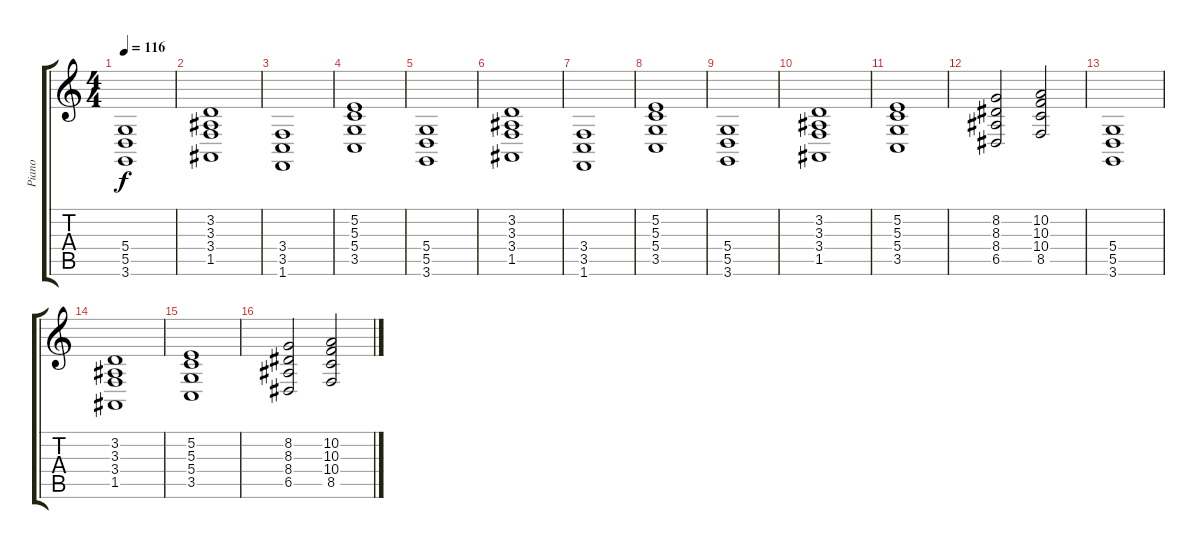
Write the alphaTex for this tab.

\track ("Piano" "Piano") {instrument acousticgrandpiano}
\staff {score tabs}
\tuning (E4 B3 G3 D3 A2 E2) {hide}
\ts (4 4)
\tempo 116
\clef g2
\ks c
(5.4 5.5 3.6).1{dy f} |
(3.2 3.3 3.4 1.5).1 |
(3.4 3.5 1.6).1 |
(5.2 5.3 5.4 3.5).1 |
(5.4 5.5 3.6).1 |
(3.2 3.3 3.4 1.5).1 |
(3.4 3.5 1.6).1 |
(5.2 5.3 5.4 3.5).1 |
(5.4 5.5 3.6).1 |
(3.2 3.3 3.4 1.5).1 |
(5.2 5.3 5.4 3.5).1 |
(8.2 8.3 8.4 6.5).2 (10.2 10.3 10.4 8.5).2 |
(5.4 5.5 3.6).1 |
(3.2 3.3 3.4 1.5).1 |
(5.2 5.3 5.4 3.5).1 |
(8.2 8.3 8.4 6.5).2 (10.2 10.3 10.4 8.5).2
